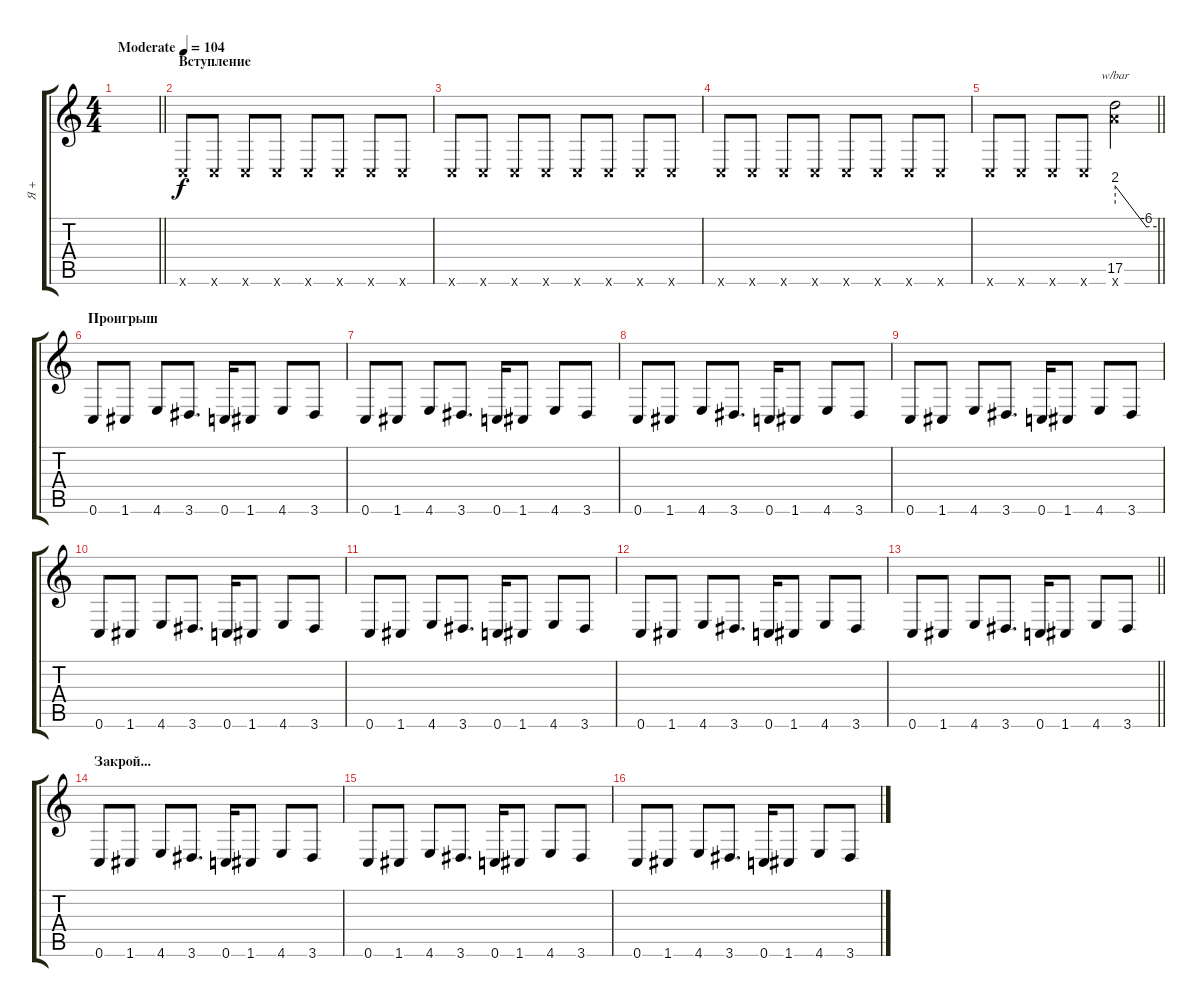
\track ("Я +" "Я +") {instrument distortionguitar}
\staff {score tabs}
\tuning (C4 G3 Eb3 Bb2 F2 C2) {hide}
\ts (4 4)
\tempo (104 "Moderate")
\clef g2
\barLineRight lightlight
\ks c
|
\section ("" "Вступление")
0.6{x}.8 0.6{x}.8 0.6{x}.8 0.6{x}.8 0.6{x}.8 0.6{x}.8 0.6{x}.8 0.6{x}.8 |
0.6{x}.8 0.6{x}.8 0.6{x}.8 0.6{x}.8 0.6{x}.8 0.6{x}.8 0.6{x}.8 0.6{x}.8 |
0.6{x}.8 0.6{x}.8 0.6{x}.8 0.6{x}.8 0.6{x}.8 0.6{x}.8 0.6{x}.8 0.6{x}.8 |
\barLineRight lightlight
0.6{x}.8 0.6{x}.8 0.6{x}.8 0.6{x}.8 (17.5 17.6{x}).2{tbe (custom default 0 8 45 -24 60 -24)} |
\section ("" "Проигрыш")
0.6.8 1.6.8 4.6.8 3.6.8{d} 0.6.16 1.6.8 4.6.8 3.6.8 |
0.6.8 1.6.8 4.6.8 3.6.8{d} 0.6.16 1.6.8 4.6.8 3.6.8 |
0.6.8 1.6.8 4.6.8 3.6.8{d} 0.6.16 1.6.8 4.6.8 3.6.8 |
0.6.8 1.6.8 4.6.8 3.6.8{d} 0.6.16 1.6.8 4.6.8 3.6.8 |
0.6.8 1.6.8 4.6.8 3.6.8{d} 0.6.16 1.6.8 4.6.8 3.6.8 |
0.6.8 1.6.8 4.6.8 3.6.8{d} 0.6.16 1.6.8 4.6.8 3.6.8 |
0.6.8 1.6.8 4.6.8 3.6.8{d} 0.6.16 1.6.8 4.6.8 3.6.8 |
\barLineRight lightlight
0.6.8 1.6.8 4.6.8 3.6.8{d} 0.6.16 1.6.8 4.6.8 3.6.8 |
\section ("" "Закрой...")
0.6.8 1.6.8 4.6.8 3.6.8{d} 0.6.16 1.6.8 4.6.8 3.6.8 |
0.6.8 1.6.8 4.6.8 3.6.8{d} 0.6.16 1.6.8 4.6.8 3.6.8 |
0.6.8 1.6.8 4.6.8 3.6.8{d} 0.6.16 1.6.8 4.6.8 3.6.8
